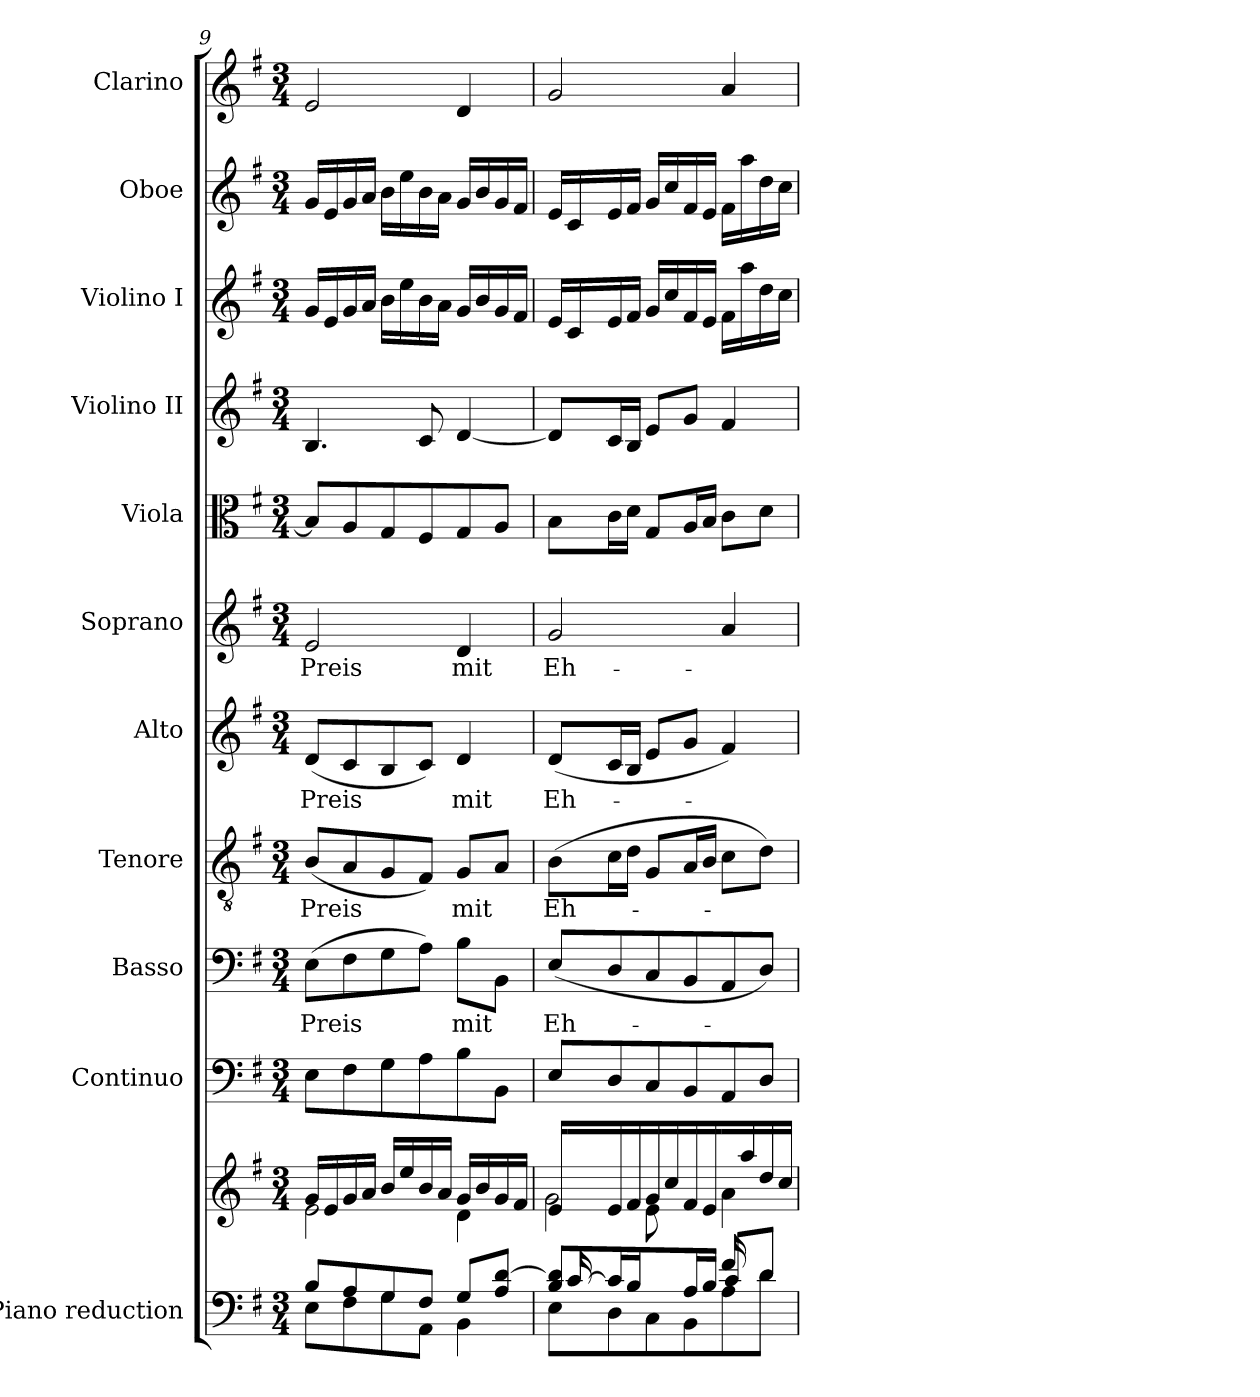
**kern	**kern	**kern	**kern	**text	**kern	**text	**kern	**text	**kern	**text	**kern	**kern	**kern	**kern	**kern
*part11	*part11	*part10	*part9	*part9	*part8	*part8	*part7	*part7	*part6	*part6	*part5	*part4	*part3	*part2	*part1
*staff12	*staff11	*staff10	*staff9	*staff9	*staff8	*staff8	*staff7	*staff7	*staff6	*staff6	*staff5	*staff4	*staff3	*staff2	*staff1
*I"Piano reduction	*	*I"Continuo	*I"Basso	*	*I"Tenore	*	*I"Alto	*	*I"Soprano	*	*I"Viola	*I"Violino II	*I"Violino I	*I"Oboe	*I"Clarino
*I'Pno	*	*	*	*	*	*	*	*	*	*	*	*	*	*I'Ob	*
*clefF4	*clefG2	*clefF4	*clefF4	*	*clefGv2	*	*clefG2	*	*clefG2	*	*clefC3	*clefG2	*clefG2	*clefG2	*clefG2
*k[f#]	*k[f#]	*k[f#]	*k[f#]	*	*k[f#]	*	*k[f#]	*	*k[f#]	*	*k[f#]	*k[f#]	*k[f#]	*k[f#]	*k[f#]
*M3/4	*M3/4	*M3/4	*M3/4	*	*M3/4	*	*M3/4	*	*M3/4	*	*M3/4	*M3/4	*M3/4	*M3/4	*M3/4
=9	=9	=9	=9	=9	=9	=9	=9	=9	=9	=9	=9	=9	=9	=9	=9
*^	*^	*	*	*	*	*	*	*	*	*	*	*	*	*	*
!	!	!	!	!	!	!LO:LY:b	!	!LO:LY:b	!	!LO:LY:b	!	!LO:LY:b	!	!	!	!	!
8B/L	8E\L	16g/LL	2e\	8E\L	(>8E\L	Preis	(<8B/L	Preis	(<8d/L	Preis	2e/	Preis	8B/L]	4.B/	16g/LL	16g/LL	2e/
.	.	16e/	.	.	.	.	.	.	.	.	.	.	.	.	16e/	16e/	.
8A/	8F#\	16g/	.	8F#\	8F#\	.	8A/	.	8c/	.	.	.	8A/	.	16g/	16g/	.
.	.	16a/JJ	.	.	.	.	.	.	.	.	.	.	.	.	16a/JJ	16a/JJ	.
8G/	8G\	16b/LL	.	8G\	8G\	.	8G/	.	8B/	.	.	.	8G/	.	16b\LL	16b\LL	.
.	.	16ee/	.	.	.	.	.	.	.	.	.	.	.	.	16ee\	16ee\	.
8F#/J	8AA\J	16b/	.	8A\	8A\J)	.	8F#/J)	.	8c/J)	.	.	.	8F#/	8c/	16b\	16b\	.
.	.	16a/JJ	.	.	.	.	.	.	.	.	.	.	.	.	16a\JJ	16a\JJ	.
!	!	!	!	!	!	!LO:LY:b	!	!LO:LY:b	!	!LO:LY:b	!	!LO:LY:b	!	!	!	!	!
8G/L	4BB\	16g/LL	4d\	8B\	8B\L	mit	8G/L	mit	4d/	mit	4d/	mit	8G/	[4d/	16g/LL	16g/LL	4d/
.	.	16b/	.	.	.	.	.	.	.	.	.	.	.	.	16b/	16b/	.
8A/ [8d/J	.	16g/	.	8BB\J	8BB\J	.	8A/J	.	.	.	.	.	8A/J	.	16g/	16g/	.
.	.	16f#/JJ	.	.	.	.	.	.	.	.	.	.	.	.	16f#/JJ	16f#/JJ	.
!!LO:PB:g=z
=10	=10	=10	=10	=10	=10	=10	=10	=10	=10	=10	=10	=10	=10	=10	=10	=10	=10
*	*^	*	*^	*	*	*	*	*	*	*	*	*	*	*	*	*	*
!	!	!	!	!	!	!	!	!LO:LY:b	!	!LO:LY:b	!	!LO:LY:b	!	!LO:LY:b	!	!	!	!	!
16ryy	8B/ 8d/]L	8E\L	16e/LL	2g\	4ryy	8E/L	(<8E/L	Eh-	(>8B\L	Eh-	(<8d/L	Eh-	2g/	Eh-	8B\L	8d/L]	16e/LL	16e/LL	2g/
[16c/	.	.	16ryy	.	.	.	.	.	.	.	.	.	.	.	.	.	16c/	16c/	.
4.ryy	16c/L]	8D\	16e/	.	.	8D/	8D/	.	16c\L	.	16c/L	.	.	.	16c\L	16c/L	16e/	16e/	.
.	16B/JJ	.	16f#/JJ	.	.	.	.	.	16d\JJ	.	16B/JJ	.	.	.	16d\JJ	16B/JJ	16f#/JJ	16f#/JJ	.
.	8ryy	8C\	16g/LL	.	8e\L	8C/	8C/	.	8G/L	.	8e/L	.	.	.	8G/L	8e/L	16g/LL	16g/LL	.
.	.	.	16cc/	.	.	.	.	.	.	.	.	.	.	.	.	.	16cc/	16cc/	.
.	16A/L	8BB\	16f#/	.	4.ryy	8BB/	8BB/	.	16A/L	.	8g/J	.	.	.	16A/L	8g/J	16f#/	16f#/	.
.	16B/JJ	.	16e/JJ	.	.	.	.	.	16B/JJ	.	.	.	.	.	16B/JJ	.	16e/JJ	16e/JJ	.
16f#/LL	8c/L	8A\	16ryy	4a\	.	8AA/	8AA/	.	8c\L	.	4f#/)	.	4a/	.	8c\L	4f#/	16f#\LL	16f#\LL	4a/
8.ryy	.	.	16aa/	.	.	.	.	.	.	.	.	.	.	.	.	.	16aa\	16aa\	.
.	8d/J	8d\J	16dd/	.	.	8D/J	8D/J)	.	8d\J)	.	.	.	.	.	8d\J	.	16dd\	16dd\	.
.	.	.	16cc/JJ	.	.	.	.	.	.	.	.	.	.	.	.	.	16cc\JJ	16cc\JJ	.
*v	*v	*v	*	*	*	*	*	*	*	*	*	*	*	*	*	*	*	*	*
*	*v	*v	*v	*	*	*	*	*	*	*	*	*	*	*	*	*	*
=	=	=	=	=	=	=	=	=	=	=	=	=	=	=	=
*-	*-	*-	*-	*-	*-	*-	*-	*-	*-	*-	*-	*-	*-	*-	*-
